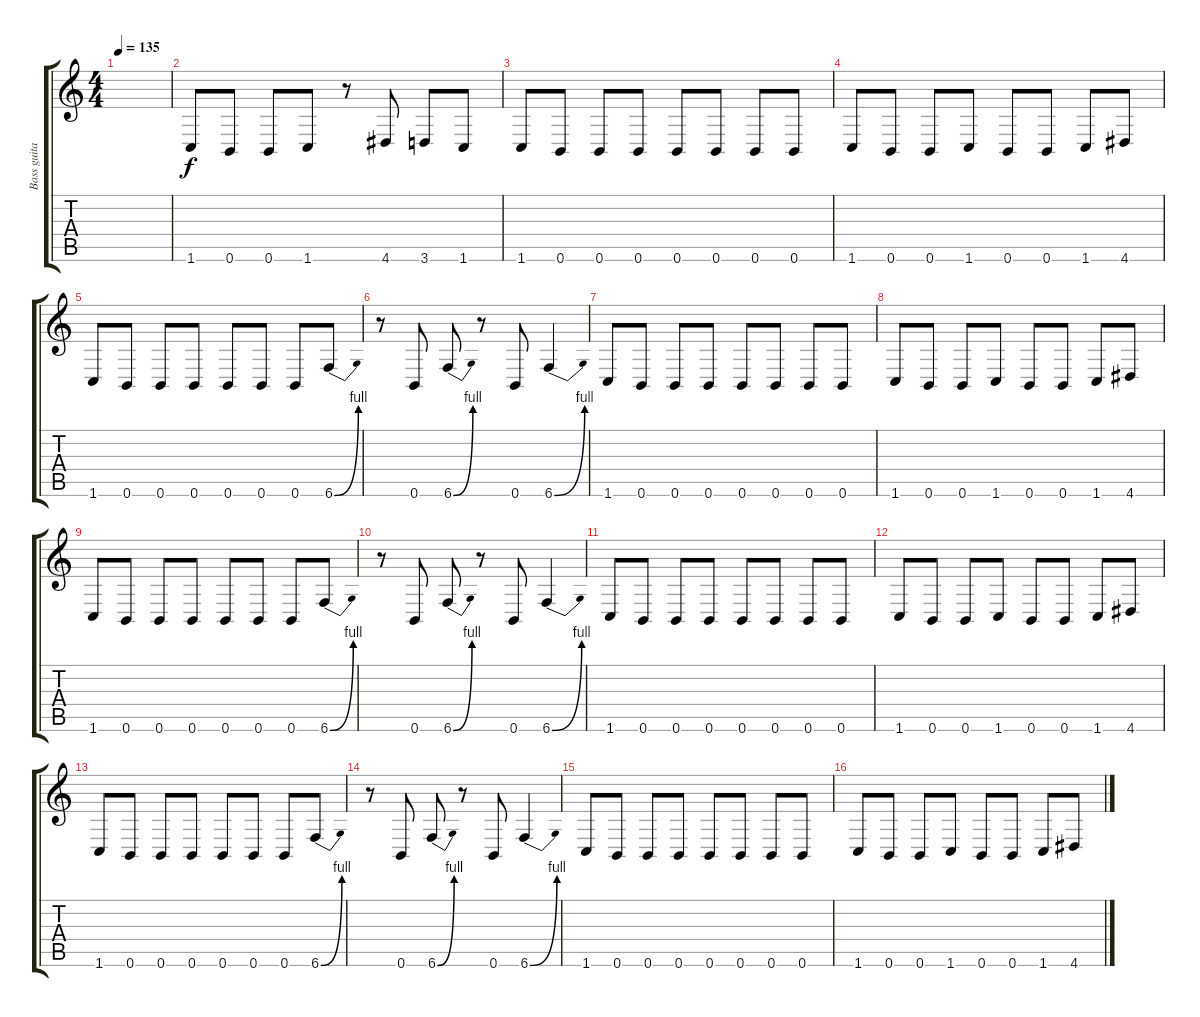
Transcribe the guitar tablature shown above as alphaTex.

\track ("Bass guitar" "Bass guita") {instrument electricbasspick}
\staff {score tabs}
\tuning (Db4 Ab3 E3 B2 Gb2 B1) {hide}
\ts (4 4)
\tempo 135
\clef g2
\ks c
|
1.6.8 0.6.8 0.6.8 1.6.8 r.8 4.6.8 3.6.8 1.6.8 |
1.6.8 0.6.8 0.6.8 0.6.8 0.6.8 0.6.8 0.6.8 0.6.8 |
1.6.8 0.6.8 0.6.8 1.6.8 0.6.8 0.6.8 1.6.8 4.6.8 |
1.6.8 0.6.8 0.6.8 0.6.8 0.6.8 0.6.8 0.6.8 6.6{be (bend 0 0 60 4)}.8 |
r.8 0.6.8 6.6{be (bend 0 0 60 4)}.8 r.8 0.6.8 6.6{be (bend 0 0 60 4)}.4 |
1.6.8 0.6.8 0.6.8 0.6.8 0.6.8 0.6.8 0.6.8 0.6.8 |
1.6.8 0.6.8 0.6.8 1.6.8 0.6.8 0.6.8 1.6.8 4.6.8 |
1.6.8 0.6.8 0.6.8 0.6.8 0.6.8 0.6.8 0.6.8 6.6{be (bend 0 0 60 4)}.8 |
r.8 0.6.8 6.6{be (bend 0 0 60 4)}.8 r.8 0.6.8 6.6{be (bend 0 0 60 4)}.4 |
1.6.8 0.6.8 0.6.8 0.6.8 0.6.8 0.6.8 0.6.8 0.6.8 |
1.6.8 0.6.8 0.6.8 1.6.8 0.6.8 0.6.8 1.6.8 4.6.8 |
1.6.8 0.6.8 0.6.8 0.6.8 0.6.8 0.6.8 0.6.8 6.6{be (bend 0 0 60 4)}.8 |
r.8 0.6.8 6.6{be (bend 0 0 60 4)}.8 r.8 0.6.8 6.6{be (bend 0 0 60 4)}.4 |
1.6.8 0.6.8 0.6.8 0.6.8 0.6.8 0.6.8 0.6.8 0.6.8 |
1.6.8 0.6.8 0.6.8 1.6.8 0.6.8 0.6.8 1.6.8 4.6.8
